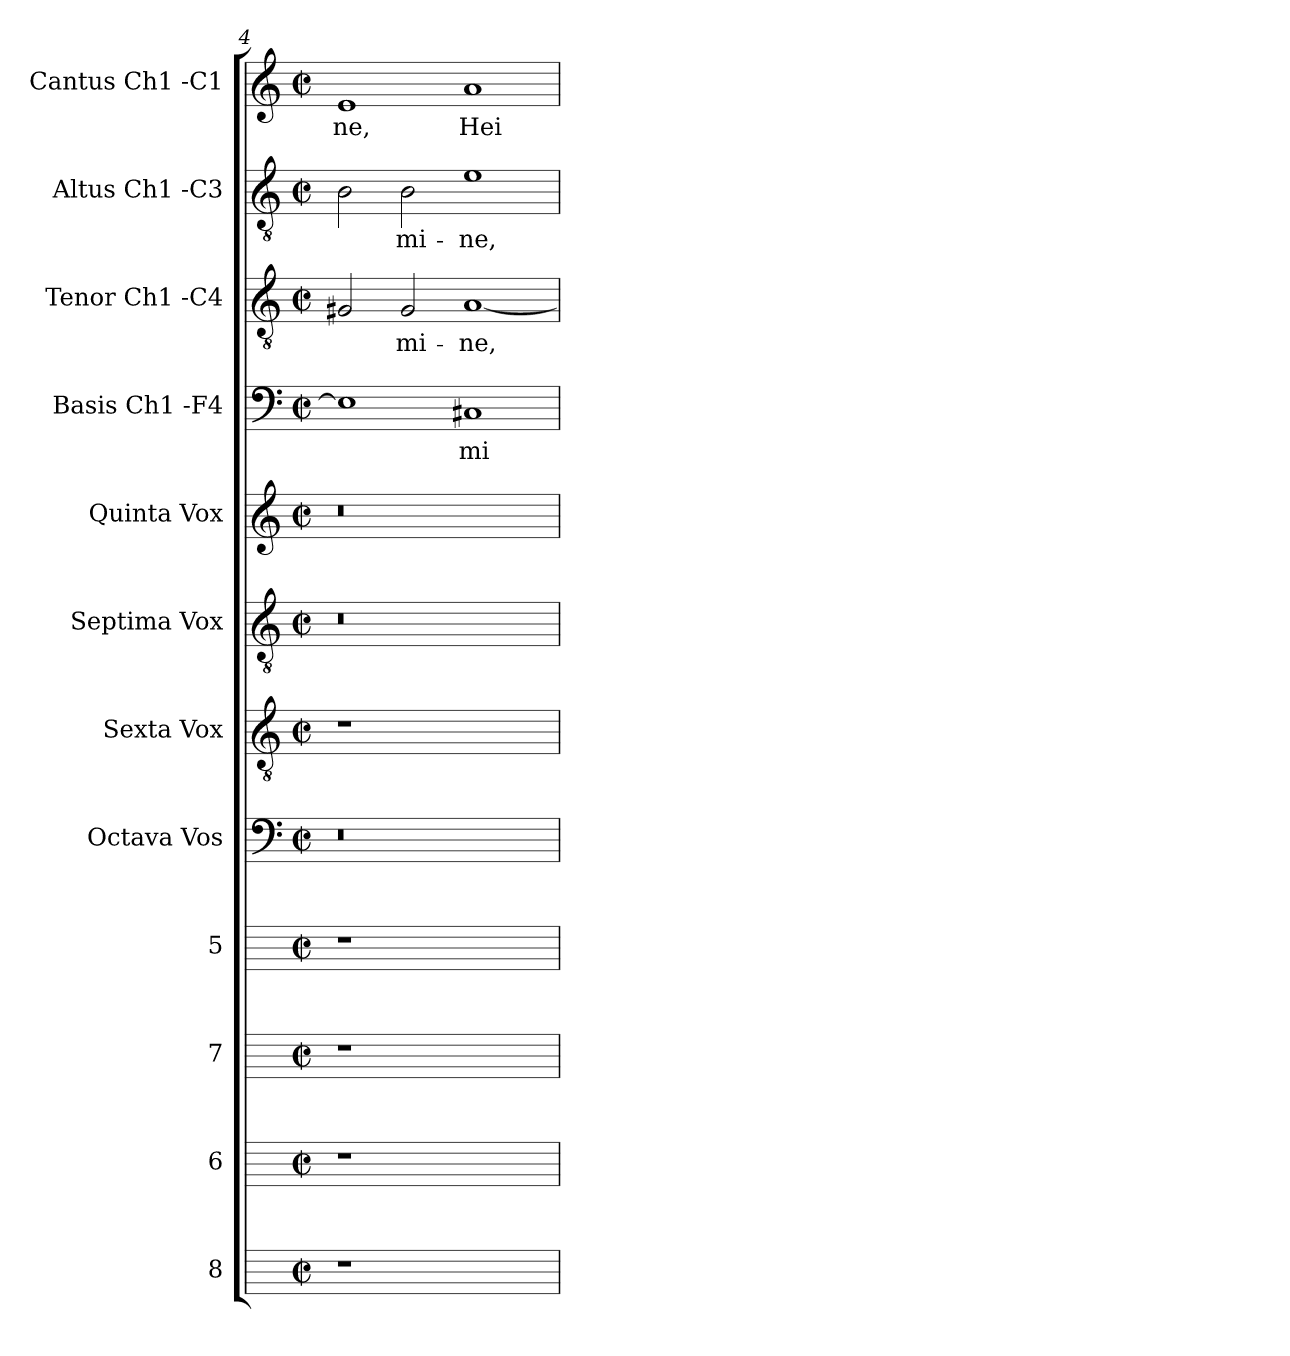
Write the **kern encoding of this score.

**kern	**kern	**kern	**kern	**kern	**kern	**kern	**kern	**kern	**text	**kern	**text	**kern	**text	**kern	**text
*part12	*part11	*part10	*part9	*part8	*part7	*part6	*part5	*part4	*part4	*part3	*part3	*part2	*part2	*part1	*part1
*staff12	*staff11	*staff10	*staff9	*staff8	*staff7	*staff6	*staff5	*staff4	*staff4	*staff3	*staff3	*staff2	*staff2	*staff1	*staff1
*I"8	*I"6	*I"7	*I"5	*I"Octava  Vos	*I"Sexta  Vox	*I"Septima  Vox	*I"Quinta  Vox	*I"Basis  Ch1 -F4	*	*I"Tenor  Ch1 -C4	*	*I"Altus  Ch1 -C3	*	*I"Cantus  Ch1 -C1	*
*	*	*	*	*	*	*	*	*I'B	*	*I'T	*	*I'A	*	*I'C	*
*	*	*	*	*clefF4	*clefGv2	*clefGv2	*clefG2	*clefF4	*	*clefGv2	*	*clefGv2	*	*clefG2	*
*k[]	*k[]	*k[]	*k[]	*k[]	*k[]	*k[]	*k[]	*k[]	*	*k[]	*	*k[]	*	*k[]	*
*C:	*C:	*C:	*C:	*C:	*C:	*C:	*C:	*C:	*	*C:	*	*C:	*	*C:	*
*M2/2	*M2/2	*M2/2	*M2/2	*M2/2	*M2/2	*M2/2	*M2/2	*M2/2	*	*M2/2	*	*M2/2	*	*M2/2	*
*met(c|)	*met(c|)	*met(c|)	*met(c|)	*met(c|)	*met(c|)	*met(c|)	*met(c|)	*met(c|)	*	*met(c|)	*	*met(c|)	*	*met(c|)	*
=4	=4	=4	=4	=4	=4	=4	=4	=4	=4	=4	=4	=4	=4	=4	=4
!	!	!	!	!	!	!	!	!	!LO:LY:b:cj	!	!LO:LY:b:cj	!	!LO:LY:b:cj	!	!LO:LY:b:cj
1r	1r	1r	1r	0r	1r	0r	0r	1E]	.	2G#X/	--	2B\	--	1e	-ne,
!	!	!	!	!	!	!	!	!	!	!	!LO:LY:b:cj	!	!LO:LY:b:cj	!	!
.	.	.	.	.	.	.	.	.	.	2G#/	-mi-	2B\	-mi-	.	.
!	!	!	!	!	!	!	!	!	!LO:LY:b:cj	!	!LO:LY:b:cj	!	!LO:LY:b:cj	!	!LO:LY:b:cj
1ryy	1ryy	1ryy	1ryy	.	1ryy	.	.	1C#X	mi-	[<1A	-ne,	1e	-ne,	1a	Hei
=	=	=	=	=	=	=	=	=	=	=	=	=	=	=	=
*-	*-	*-	*-	*-	*-	*-	*-	*-	*-	*-	*-	*-	*-	*-	*-
